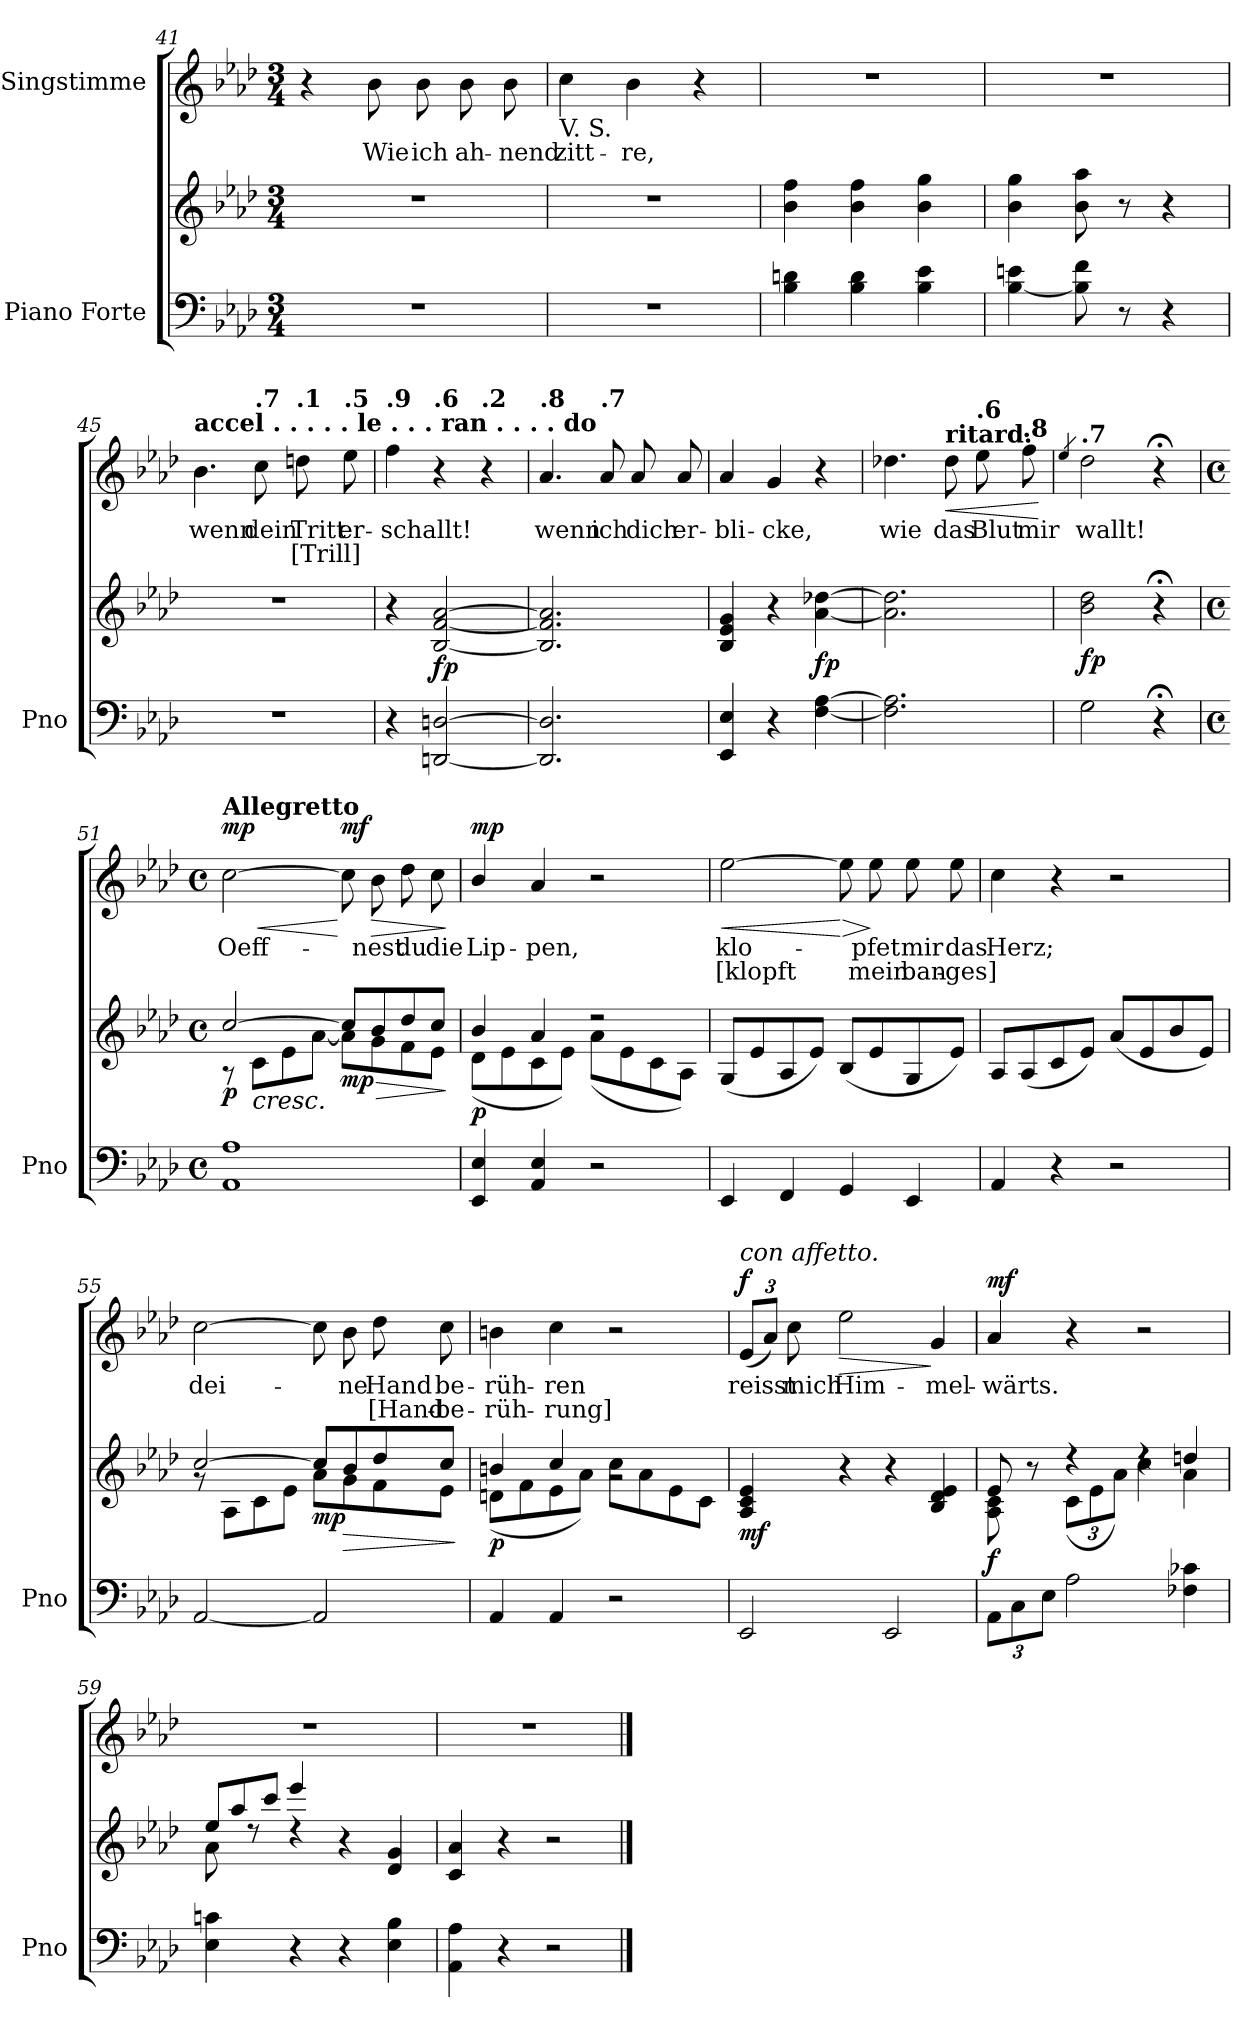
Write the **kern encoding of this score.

**kern	**kern	**dynam	**kern	**text	**text	**dynam
*part2	*part2	*part2	*part1	*part1	*part1	*part1
*staff3	*staff2	*staff2/3	*staff1	*staff1	*staff1	*staff1
*I"Piano Forte	*	*	*I"Singstimme	*	*	*
*I'Pno	*	*	*	*	*	*
*clefF4	*clefG2	*	*clefG2	*	*	*
*k[b-e-a-d-]	*k[b-e-a-d-]	*	*k[b-e-a-d-]	*	*	*
*M3/4	*M3/4	*	*M3/4	*	*	*
=41	=41	=41	=41	=41	=41	=41
2.r	2.r	.	4r	.	.	.
!	!	!	!	!LO:LY:b	!	!
.	.	.	8b-\	Wie	.	.
!	!	!	!	!LO:LY:b	!	!
.	.	.	8b-\	ich	.	.
!	!	!	!	!LO:LY:b	!	!
.	.	.	8b-\	ah-	.	.
!	!	!	!	!LO:LY:b	!	!
.	.	.	8b-\	-nend	.	.
=42	=42	=42	=42	=42	=42	=42
!	!	!	!LO:TX:b:t=V. S.	!	!	!
!	!	!	!	!LO:LY:b	!	!
2.r	2.r	.	4cc\	zitt-	.	.
!	!	!	!	!LO:LY:b	!	!
.	.	.	4b-\	-re,	.	.
.	.	.	4r	.	.	.
!!LO:LB:g=z
=43	=43	=43	=43	=43	=43	=43
4B-\ 4dn\	4b-\ 4ff\	.	2.r	.	.	.
4B-\ 4d\	4b-\ 4ff\	.	.	.	.	.
4B-\ 4e-\	4b-\ 4gg\	.	.	.	.	.
=44	=44	=44	=44	=44	=44	=44
[4B-\ 4en\	4b-\ 4gg\	.	2.r	.	.	.
8B-\] 8f\	8b-\ 8aa-\	.	.	.	.	.
8r	8r	.	.	.	.	.
4r	4r	.	.	.	.	.
=45	=45	=45	=45	=45	=45	=45
*	*	*	*MM92	*	*	*
!	!	!	!LO:TX:B:t=accel    .   .   .    .   .   le   .   .   .   ran   .   .   .   .   do	!	!	!
!	!	!	!	!LO:LY:b	!	!
2.r	2.r	.	4.b-\	wenn	.	.
*	*	*	*MM94	*	*	*
!	!	!	!LO:TX:a:B:t=.7	!	!	!
!	!	!	!	!LO:LY:b	!	!
.	.	.	8cc\	dein	.	.
*	*	*	*MM96	*	*	*
!	!	!	!LO:TX:a:B:t=.1	!	!	!
!	!	!	!	!LO:LY:b	!LO:LY:b	!
.	.	.	8ddn\	Tritt	[Trill]	.
*	*	*	*MM96	*	*	*
!	!	!	!LO:TX:a:B:t=.5	!	!	!
!	!	!	!	!LO:LY:b	!	!
.	.	.	8ee-\	er-	.	.
=46	=46	=46	=46	=46	=46	=46
*	*	*	*MM96	*	*	*
!	!	!	!LO:TX:a:B:t=.9	!	!	!
!	!	!	!	!LO:LY:b	!	!
4r	4r	.	4ff\	-schallt!	.	.
*	*	*	*MM98	*	*	*
!	!	!	!LO:TX:a:B:t=.6	!	!	!
!	!	!LO:DY:b	!	!	!	!
[2DDn/ [2Dn/	[2B-/ [2f/ [2a-/	fp	4r	.	.	.
*	*	*	*MM100	*	*	*
!	!	!	!LO:TX:a:B:t=.2	!	!	!
.	.	.	4r	.	.	.
=47	=47	=47	=47	=47	=47	=47
*	*	*	*MM100	*	*	*
!	!	!	!LO:TX:a:B:t=.8	!	!	!
!	!	!	!	!LO:LY:b	!	!
2.DD/] 2.D/]	2.B-/] 2.f/] 2.a-/]	.	4.a-/	wenn	.	.
*	*	*	*MM102	*	*	*
!	!	!	!LO:TX:a:B:t=.7	!	!	!
!	!	!	!	!LO:LY:b	!	!
.	.	.	8a-/	ich	.	.
*	*	*	*MM104	*	*	*
!	!	!	!	!LO:LY:b	!	!
.	.	.	8a-/	dich	.	.
!	!	!	!	!LO:LY:b	!	!
.	.	.	8a-/	er-	.	.
=48	=48	=48	=48	=48	=48	=48
!	!	!	!	!LO:LY:b	!	!
4EE-/ 4E-/	4B-/ 4e-/ 4g/	.	4a-/	-bli-	.	.
!	!	!	!	!LO:LY:b	!	!
4r	4r	.	4g/	-cke,	.	.
!	!	!LO:DY:b	!	!	!	!
[4F\ [4A-\	[4a-\ [4dd-X\	fp	4r	.	.	.
=49	=49	=49	=49	=49	=49	=49
!	!	!	!	!LO:LY:b	!	!
2.F\] 2.A-\]	2.a-\] 2.dd-\]	.	4.dd-X\	wie	.	.
*	*	*	*MM104	*	*	*
!	!	!	!LO:TX:B:t=ritard.	!	!	!
!	!	!	!	!LO:LY:b	!	!LO:HP:b
.	.	.	8dd-\	das	.	<
*	*	*	*MM102	*	*	*
!	!	!	!LO:TX:a:B:t=.6	!	!	!
!	!	!	!	!LO:LY:b	!	!
.	.	.	8ee-\	Blut	.	.
*	*	*	*MM100	*	*	*
!	!	!	!LO:TX:a:B:t=.8	!	!	!
!	!	!	!	!LO:LY:b	!	!
.	.	.	8ff\	mir	.	.
.	.	.	.	.	.	[
!!LO:LB:g=z
=50	=50	=50	=50	=50	=50	=50
*	*	*	*MM98	*	*	*
.	.	.	4qee-/	.	.	.
!	!	!	!LO:TX:a:B:t=.7	!	!	!
!	!	!LO:DY:b	!	!LO:LY:b	!	!LO:DY:b
!	!	!	!	!	!	!LO:DY:n=1:b
2G\	2b-\ 2dd-\	fp	2dd-\	wallt!	.	f mp
*	*	*	*MM84	*	*	*
4r;<	4r;<	.	4r;<	.	.	.
=51	=51	=51	=51	=51	=51	=51
*M4/4	*M4/4	*	*M4/4	*	*	*
*met(c)	*met(c)	*	*met(c)	*	*	*
*	*^	*	*	*	*	*
!	!	!	!	!LO:TX:a:B:t=Allegretto	!	!	!
!	!	!	!LO:DY:b	!	!LO:LY:b	!	!LO:HP:b
!	!	!	!	!	!	!	!LO:DY:n=1:b
1AA- 1A-	[2cc/	8r	p	[2cc\	Oeff-	.	< mp
!	!	!	!LO:HP:b	!	!	!	!
.	.	8c\L	<	.	.	.	.
.	.	8e-\	.	.	.	.	.
.	.	[8a-\J	.	.	.	.	.
!	!	!	!LO:HP:b	!	!	!	!
!	!	!	!LO:DY:n=1:b	!	!	!	!LO:DY:n=2:b
.	8cc/L]	8a-\L]	> mp	8cc\]	.	.	[ mf
!	!	!	!	!	!LO:LY:b	!	!LO:HP:b
.	8b-/	8g\	.	8b-\	-nest	.	>
!	!	!	!	!	!LO:LY:b	!	!
.	8dd-/	8f\	.	8dd-\	du	.	.
!	!	!	!	!	!LO:LY:b	!	!
.	8cc/J	8e-\J	.	8cc\	die	.	.
*	*v	*v	*	*	*	*	*
.	.	]	.	.	.	]
=52	=52	=52	=52	=52	=52	=52
*	*^	*	*	*	*	*
!	!	!	!LO:DY:b	!	!LO:LY:b	!	!LO:DY:b
4EE-/ 4E-/	4b-/	(>8d-\L	p	4b-/	Lip-	.	mp
.	.	8e-\	.	.	.	.	.
!	!	!	!	!	!LO:LY:b	!	!
4AA-/ 4E-/	4a-/	8c\	.	4a-/	-pen,	.	.
.	.	8e-\J)	.	.	.	.	.
2r	2r	(>8a-\L	.	2r	.	.	.
.	.	8e-\	.	.	.	.	.
.	.	8c\	.	.	.	.	.
.	.	8A-\J)	.	.	.	.	.
=53	=53	=53	=53	=53	=53	=53	=53
!	!	!	!	!	!LO:LY:b	!LO:LY:b	!LO:HP:b
*	*v	*v	*	*	*	*	*
4EE-/	(<8G/L	.	[2ee-\	klo-	[klopft	<
.	8e-/	.	.	.	.	.
4FF/	8A-/	.	.	.	.	.
.	8e-/J)	.	.	.	.	.
!	!	!	!	!	!	!LO:HP:n=1:b
4GG/	(<8B-/L	.	8ee-\]	.	.	[ >
!	!	!	!	!LO:LY:b	!LO:LY:b	!
.	8e-/	.	8ee-\	-pfet	mein	]
!	!	!	!	!LO:LY:b	!LO:LY:b	!
4EE-/	8G/	.	8ee-\	mir	ban-	.
!	!	!	!	!LO:LY:b	!LO:LY:b	!
.	8e-/J)	.	8ee-\	das	-ges]	.
=54	=54	=54	=54	=54	=54	=54
!	!	!	!	!LO:LY:b	!	!
4AA-/	8A-/L	.	4cc\	Herz;	.	.
.	(<8A-/	.	.	.	.	.
4r	8c/	.	4r	.	.	.
.	8e-/J)	.	.	.	.	.
2r	(<8a-/L	.	2r	.	.	.
.	8e-/	.	.	.	.	.
.	8b-/	.	.	.	.	.
.	8e-/J)	.	.	.	.	.
!!LO:PB:g=z
=55	=55	=55	=55	=55	=55	=55
*	*^	*	*	*	*	*
!	!	!	!	!	!LO:LY:b	!	!
[2AA-/	[2cc/	8rg	.	[2cc\	dei-	.	.
.	.	8A-\L	.	.	.	.	.
.	.	8c\	.	.	.	.	.
.	.	8e-\J	.	.	.	.	.
!	!	!	!LO:DY:n=1:b	!	!	!	!
2AA-/]	8cc/L]	8a-\L	[ mp	8cc\]	.	.	.
!	!	!	!LO:HP:b	!	!LO:LY:b	!	!
.	8b-/	8g\	>	8b-\	-ne	.	.
!	!	!	!	!	!LO:LY:b	!LO:LY:b	!
.	8dd-/	8f\	.	8dd-\	Hand	[Hand-	.
!	!	!	!	!	!LO:LY:b	!LO:LY:b	!
.	8cc/J	8e-\J	.	8cc\	be-	-be-	.
*	*v	*v	*	*	*	*	*
.	.	]	.	.	.	.
=56	=56	=56	=56	=56	=56	=56
*	*^	*	*	*	*	*
!	!	!	!LO:DY:b	!	!LO:LY:b	!LO:LY:b	!
4AA-/	4bn/	(<8dn\L	p	4bn\	-rüh-	-rüh-	.
.	.	8f\	.	.	.	.	.
!	!	!	!	!	!LO:LY:b	!LO:LY:b	!
4AA-/	4cc/	8e-\	.	4cc\	-ren	-rung]	.
.	.	8a-\J)	.	.	.	.	.
2r	2rg	8cc\L	.	2r	.	.	.
.	.	8a-\	.	.	.	.	.
.	.	8e-\	.	.	.	.	.
.	.	8c\J	.	.	.	.	.
*	*v	*v	*	*	*	*	*
=57	=57	=57	=57	=57	=57	=57
*	*	*	*Xbrackettup	*	*	*
*	*^	*	*	*	*	*
!	!	!	!	!LO:TX:a:i:t=con affetto.	!	!	!
!	!	!	!LO:DY:b	!	!LO:LY:b	!	!LO:DY:b
*	*v	*v	*	*	*	*	*
2EE-/	4A-/ 4c/ 4e-/	mf	(<12e-/L	reisst	.	f
.	.	.	12a-/J)	.	.	.
!	!	!	!	!LO:LY:b	!	!
.	.	.	12cc\	mich	.	.
!	!	!	!	!LO:LY:b	!	!LO:HP:b
.	4r	.	2ee-\	Him-	.	>
2EE-/	4r	.	.	.	.	.
!	!	!	!	!LO:LY:b	!	!
.	4B-/ 4d-/ 4e-/	.	4g/	-mel-	.	]
=58	=58	=58	=58	=58	=58	=58
*Xbrackettup	*	*	*	*	*	*
*	*^	*	*	*	*	*
!	!	!	!LO:DY:b	!	!LO:LY:b	!	!LO:DY:b
12AA-\L	8e-/	8A-\ 8c\	f	4a-/	-wärts.	.	mf
12C\	.	.	.	.	.	.	.
.	8r	8ryy	.	.	.	.	.
12E-\J	.	.	.	.	.	.	.
*	*	*Xbrackettup	*	*	*	*	*
2A-\	4rdd	(>12c\L	.	4r	.	.	.
.	.	12e-\	.	.	.	.	.
.	.	12a-\J)	.	.	.	.	.
.	4rdd	4cc\	.	2r	.	.	.
4F-X\ 4c-X\	4ddn/	4a-\	.	.	.	.	.
=59	=59	=59	=59	=59	=59	=59	=59
*	*Xtuplet	*	*	*	*	*	*
4E-\ 4cn\	12ee-/L	8a-\	.	1r	.	.	.
.	12aa-/	.	.	.	.	.	.
.	.	8rdd	.	.	.	.	.
.	12ccc/J	.	.	.	.	.	.
4r	4eee-/	4rdd	.	.	.	.	.
4r	4r	2ryy	.	.	.	.	.
4E-\ 4B-\	4d-/ 4g/	.	.	.	.	.	.
*	*v	*v	*	*	*	*	*
=60	=60	=60	=60	=60	=60	=60
4AA-\ 4A-\	4c/ 4a-/	.	1r	.	.	.
4r	4r	.	.	.	.	.
2r	2r	.	.	.	.	.
==	==	==	==	==	==	==
*-	*-	*-	*-	*-	*-	*-
